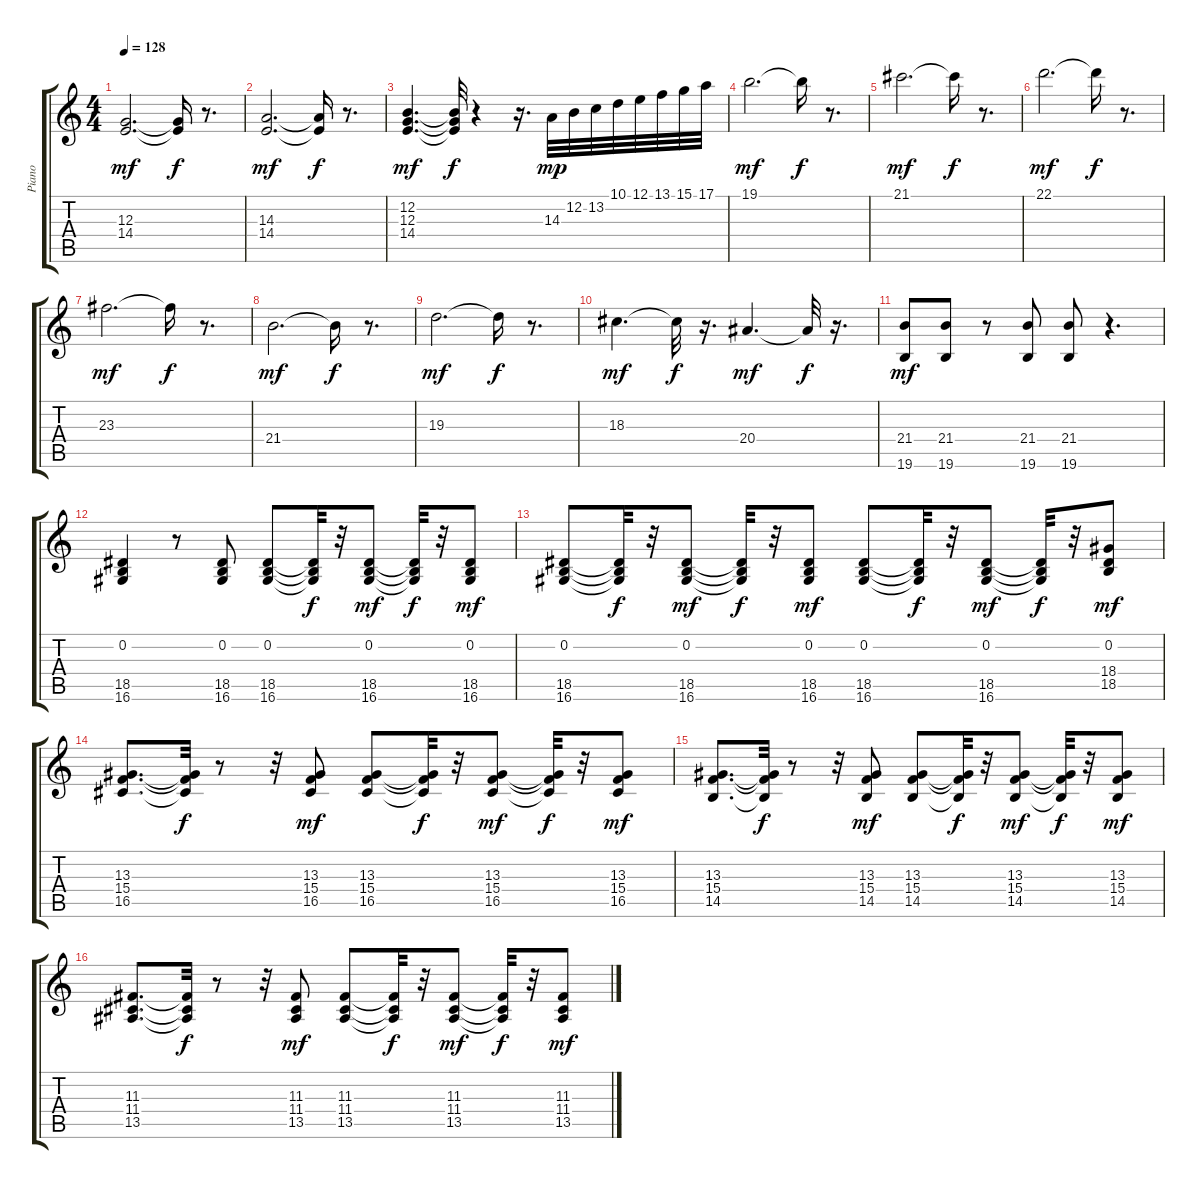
\track ("Piano" "Piano") {instrument acousticgrandpiano}
\staff {score tabs}
\tuning (E4 B3 G3 D3 A2 E2) {hide}
\ts (4 4)
\tempo 128
\clef g2
\ks c
(12.3 14.4).2{d dy mf} (12.3{t} 14.4{t}).16{dy f} r.8{d} |
(14.3 14.4).2{d dy mf} (14.3{t} 14.4{t}).16{dy f} r.8{d} |
(12.2 12.3 14.4).4{d dy mf} (12.2{t} 12.3{t} 14.4{t}).32{dy f} r.4 r.16{d} 14.3.32{dy mp} 12.2.32 13.2.32 10.1.32 12.1.32 13.1.32 15.1.32 17.1.32 |
19.1.2{d dy mf} 19.1{t}.16{dy f} r.8{d} |
21.1.2{d dy mf} 21.1{t}.16{dy f} r.8{d} |
22.1.2{d dy mf} 22.1{t}.16{dy f} r.8{d} |
23.3.2{d dy mf} 23.3{t}.16{dy f} r.8{d} |
21.4.2{d dy mf} 21.4{t}.16{dy f} r.8{d} |
19.3.2{d dy mf} 19.3{t}.16{dy f} r.8{d} |
18.3.4{d dy mf} 18.3{t}.32{dy f} r.16{d} 20.4.4{d dy mf} 20.4{t}.32{dy f} r.16{d} |
(21.4 19.6).8{dy mf} (21.4 19.6).8 r.8 (21.4 19.6).8 (21.4 19.6).8 r.4{d} |
(0.2 18.5 16.6).4 r.8 (0.2 18.5 16.6).8 (0.2 18.5 16.6).8 (0.2{t} 18.5{t} 16.6{t}).32{dy f} r.32 (0.2 18.5 16.6).8{dy mf} (0.2{t} 18.5{t} 16.6{t}).32{dy f} r.32 (0.2 18.5 16.6).8{dy mf} |
(0.2 18.5 16.6).8 (0.2{t} 18.5{t} 16.6{t}).32{dy f} r.32 (0.2 18.5 16.6).8{dy mf} (0.2{t} 18.5{t} 16.6{t}).32{dy f} r.32 (0.2 18.5 16.6).8{dy mf} (0.2 18.5 16.6).8 (0.2{t} 18.5{t} 16.6{t}).32{dy f} r.32 (0.2 18.5 16.6).8{dy mf} (0.2{t} 18.5{t} 16.6{t}).32{dy f} r.32 (0.2 18.4 18.5).8{dy mf} |
(13.3 15.4 16.5).8{d} (13.3{t} 15.4{t} 16.5{t}).32{dy f} r.8 r.32 (13.3 15.4 16.5).8{dy mf} (13.3 15.4 16.5).8 (13.3{t} 15.4{t} 16.5{t}).32{dy f} r.32 (13.3 15.4 16.5).8{dy mf} (13.3{t} 15.4{t} 16.5{t}).32{dy f} r.32 (13.3 15.4 16.5).8{dy mf} |
(13.3 15.4 14.5).8{d} (13.3{t} 15.4{t} 14.5{t}).32{dy f} r.8 r.32 (13.3 15.4 14.5).8{dy mf} (13.3 15.4 14.5).8 (13.3{t} 15.4{t} 14.5{t}).32{dy f} r.32 (13.3 15.4 14.5).8{dy mf} (13.3{t} 15.4{t} 14.5{t}).32{dy f} r.32 (13.3 15.4 14.5).8{dy mf} |
(11.3 11.4 13.5).8{d} (11.3{t} 11.4{t} 13.5{t}).32{dy f} r.8 r.32 (11.3 11.4 13.5).8{dy mf} (11.3 11.4 13.5).8 (11.3{t} 11.4{t} 13.5{t}).32{dy f} r.32 (11.3 11.4 13.5).8{dy mf} (11.3{t} 11.4{t} 13.5{t}).32{dy f} r.32 (11.3 11.4 13.5).8{dy mf}
